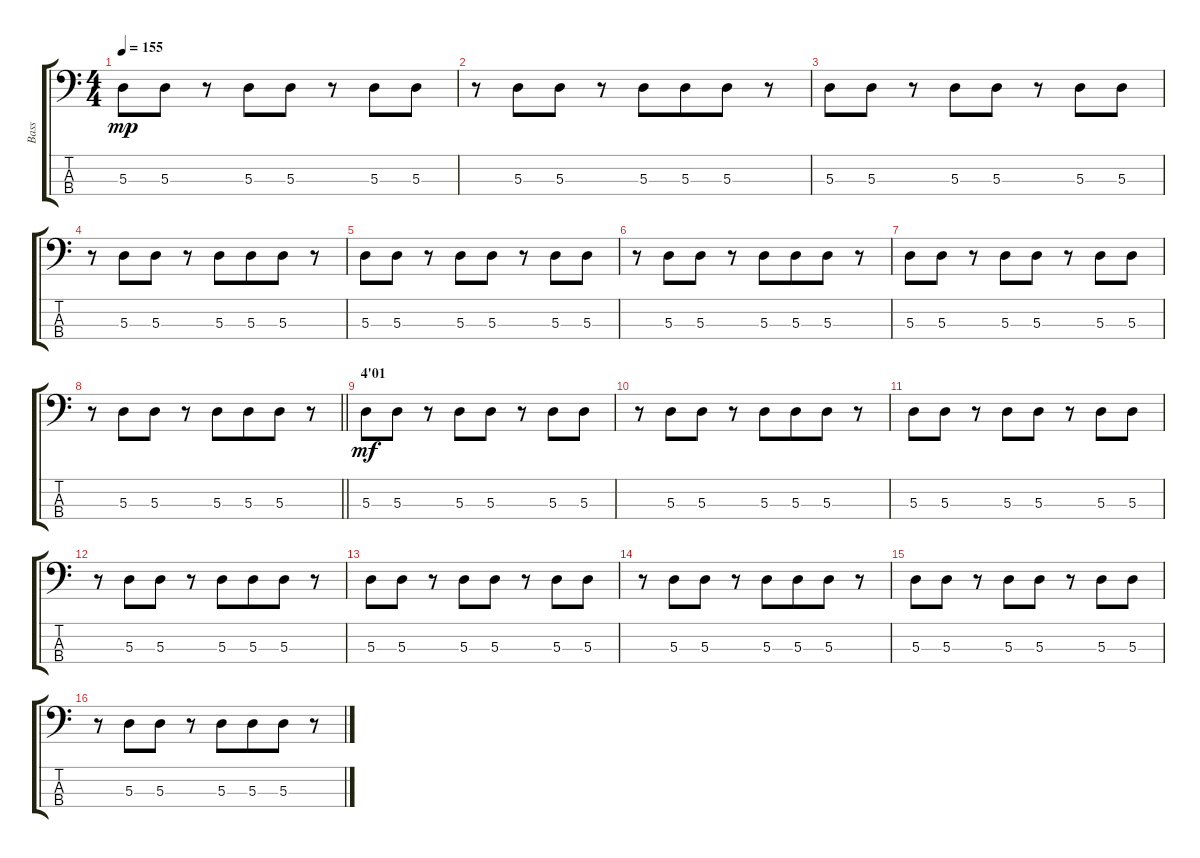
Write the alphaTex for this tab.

\track ("Bass" "Bass") {instrument electricbassfinger}
\staff {score tabs}
\tuning (G2 D2 A1 E1) {hide}
\ts (4 4)
\tempo 155
\clef f4
\ks c
5.3.8{dy mp instrument lead2sawtooth} 5.3.8 r.8 5.3.8{beam merge} 5.3.8 r.8 5.3.8{beam merge} 5.3.8 |
r.8 5.3.8{beam merge} 5.3.8 r.8 5.3.8{beam merge} 5.3.8{beam merge} 5.3.8 r.8 |
5.3.8 5.3.8 r.8 5.3.8{beam merge} 5.3.8 r.8 5.3.8{beam merge} 5.3.8 |
r.8 5.3.8{beam merge} 5.3.8 r.8 5.3.8{beam merge} 5.3.8{beam merge} 5.3.8 r.8 |
5.3.8 5.3.8 r.8 5.3.8{beam merge} 5.3.8 r.8 5.3.8{beam merge} 5.3.8 |
r.8 5.3.8{beam merge} 5.3.8 r.8 5.3.8{beam merge} 5.3.8{beam merge} 5.3.8 r.8 |
5.3.8 5.3.8 r.8 5.3.8{beam merge} 5.3.8 r.8 5.3.8{beam merge} 5.3.8 |
\barLineRight lightlight
r.8 5.3.8{beam merge} 5.3.8 r.8 5.3.8{beam merge} 5.3.8{beam merge} 5.3.8 r.8 |
\section ("" "4'01")
5.3.8{dy mf} 5.3.8 r.8 5.3.8{beam merge} 5.3.8 r.8 5.3.8{beam merge} 5.3.8 |
r.8 5.3.8{beam merge} 5.3.8 r.8 5.3.8{beam merge} 5.3.8{beam merge} 5.3.8 r.8 |
5.3.8 5.3.8 r.8 5.3.8{beam merge} 5.3.8 r.8 5.3.8{beam merge} 5.3.8 |
r.8 5.3.8{beam merge} 5.3.8 r.8 5.3.8{beam merge} 5.3.8{beam merge} 5.3.8 r.8 |
5.3.8 5.3.8 r.8 5.3.8{beam merge} 5.3.8 r.8 5.3.8{beam merge} 5.3.8 |
r.8 5.3.8{beam merge} 5.3.8 r.8 5.3.8{beam merge} 5.3.8{beam merge} 5.3.8 r.8 |
5.3.8 5.3.8 r.8 5.3.8{beam merge} 5.3.8 r.8 5.3.8{beam merge} 5.3.8 |
r.8 5.3.8{beam merge} 5.3.8 r.8 5.3.8{beam merge} 5.3.8{beam merge} 5.3.8 r.8
